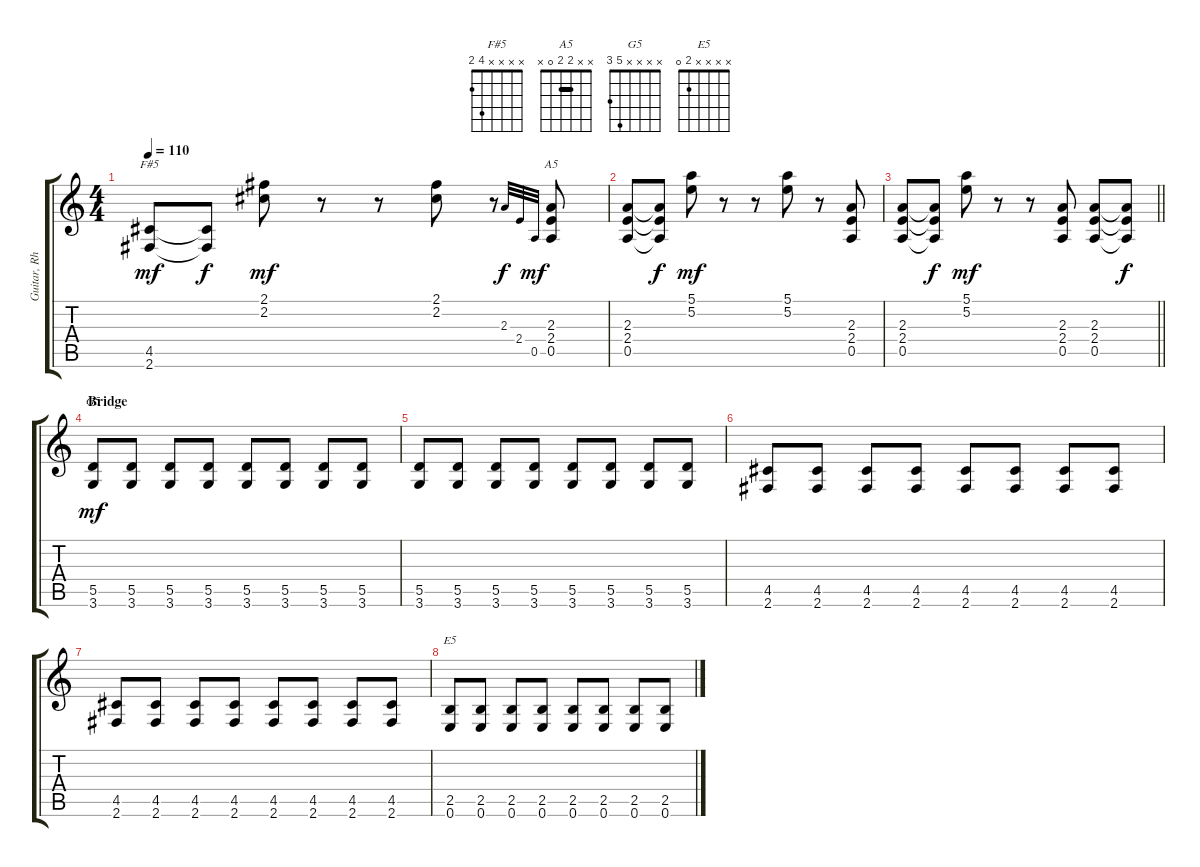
\track ("Guitar, Rhythm Alt" "Guitar, Rh") {mute instrument electricguitarclean}
\staff {score tabs}
\tuning (E4 B3 G3 D3 A2 E2) {hide}
\chord ("F#5" x x x x 4 2)
\chord ("A5" x x 2 2 0 x) {barre 2}
\chord ("G5" x x x x 5 3)
\chord ("E5" x x x x 2 0)
\ts (4 4)
\tempo 110
\clef g2
\ks c
(4.5 2.6).8{ch "F#5" dy mf} (4.5{t} 2.6{t}).8{dy f} (2.1 2.2).8{dy mf} r.8 r.8 (2.1 2.2).8 r.8 2.3.32{gr onbeat dy f} 2.4.32{gr onbeat} 0.5.32{gr onbeat dy mf} (2.3 2.4 0.5).8{ch "A5"} |
(2.3 2.4 0.5).8 (2.3{t} 2.4{t} 0.5{t}).8{dy f} (5.1 5.2).8{dy mf} r.8 r.8 (5.1 5.2).8 r.8 (2.3 2.4 0.5).8 |
\barLineRight lightlight
(2.3 2.4 0.5).8 (2.3{t} 2.4{t} 0.5{t}).8{dy f} (5.1 5.2).8{dy mf} r.8 r.8 (2.3 2.4 0.5).8 (2.3 2.4 0.5).8 (2.3{t} 2.4{t} 0.5{t}).8{dy f} |
\section ("" "Bridge")
(5.5 3.6).8{ch "G5" dy mf} (5.5 3.6).8 (5.5 3.6).8 (5.5 3.6).8 (5.5 3.6).8 (5.5 3.6).8 (5.5 3.6).8 (5.5 3.6).8 |
(5.5 3.6).8 (5.5 3.6).8 (5.5 3.6).8 (5.5 3.6).8 (5.5 3.6).8 (5.5 3.6).8 (5.5 3.6).8 (5.5 3.6).8 |
(4.5 2.6).8 (4.5 2.6).8 (4.5 2.6).8 (4.5 2.6).8 (4.5 2.6).8 (4.5 2.6).8 (4.5 2.6).8 (4.5 2.6).8 |
(4.5 2.6).8 (4.5 2.6).8 (4.5 2.6).8 (4.5 2.6).8 (4.5 2.6).8 (4.5 2.6).8 (4.5 2.6).8 (4.5 2.6).8 |
(2.5 0.6).8{ch "E5"} (2.5 0.6).8 (2.5 0.6).8 (2.5 0.6).8 (2.5 0.6).8 (2.5 0.6).8 (2.5 0.6).8 (2.5 0.6).8
